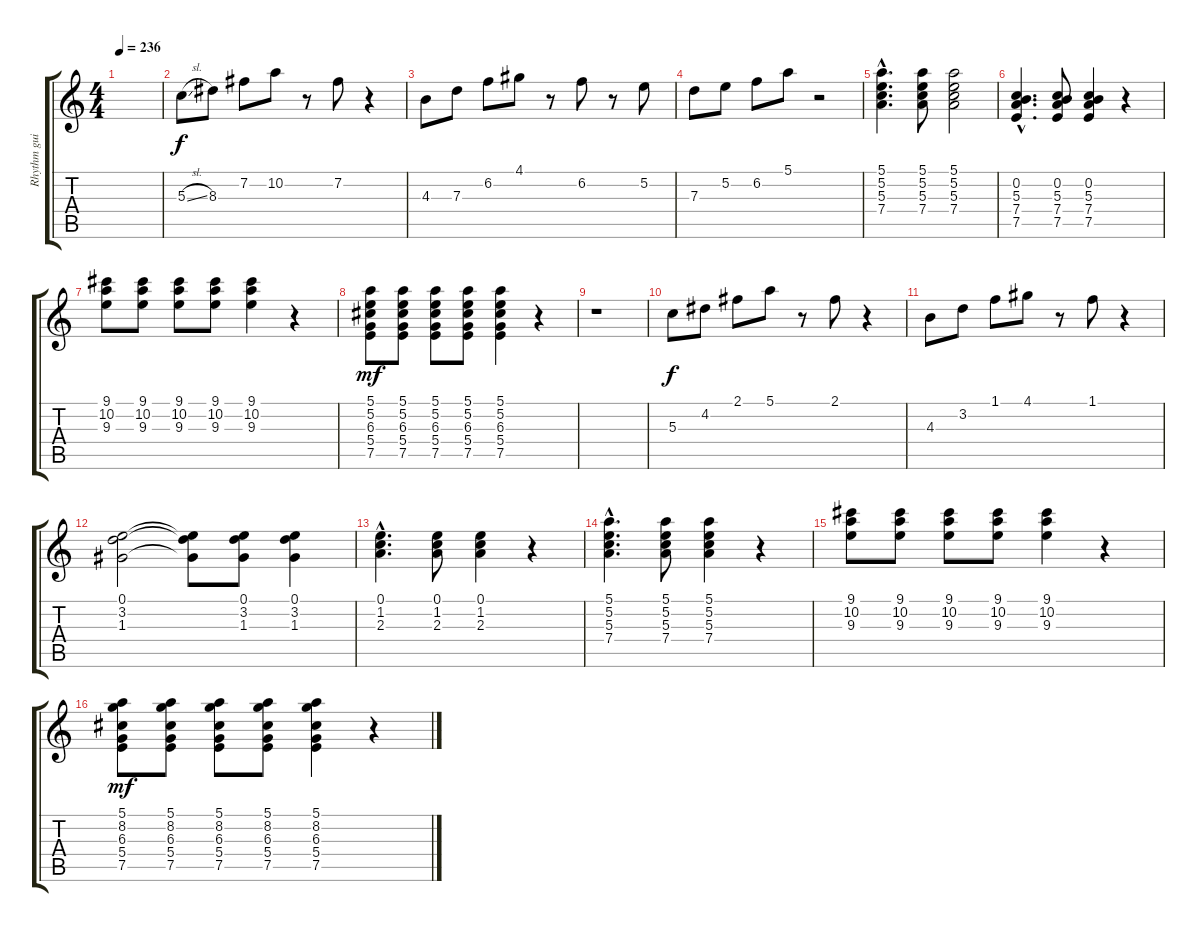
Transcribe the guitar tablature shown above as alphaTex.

\track ("Rhythm guitar" "Rhythm gui") {instrument acousticguitarsteel}
\staff {score tabs}
\tuning (E4 B3 G3 D3 A2 E2) {hide}
\ts (4 4)
\tempo 236
\clef g2
\ks c
|
5.3{sl}.8 8.3.8 7.2.8 10.2.8 r.8 7.2.8 r.4 |
4.3.8 7.3.8 6.2.8 4.1.8 r.8 6.2.8 r.8 5.2.8 |
7.3.8 5.2.8 6.2.8 5.1.8 r.2 |
(5.1{hac} 5.2{hac} 5.3{hac} 7.4{hac}).4{d} (5.1 5.2 5.3 7.4).8 (5.1 5.2 5.3 7.4).2 |
(0.2{hac} 5.3{hac} 7.4{hac} 7.5{hac}).4{d} (0.2 5.3 7.4 7.5).8 (0.2 5.3 7.4 7.5).4 r.4 |
(9.1 10.2 9.3).8 (9.1 10.2 9.3).8 (9.1 10.2 9.3).8 (9.1 10.2 9.3).8 (9.1 10.2 9.3).4 r.4 |
(5.1 5.2 6.3 5.4 7.5).8{dy mf} (5.1 5.2 6.3 5.4 7.5).8 (5.1 5.2 6.3 5.4 7.5).8 (5.1 5.2 6.3 5.4 7.5).8 (5.1 5.2 6.3 5.4 7.5).4 r.4 |
r.1 |
5.3.8{dy f} 4.2.8 2.1.8 5.1.8 r.8 2.1.8 r.4 |
4.3.8 3.2.8 1.1.8 4.1.8 r.8 1.1.8 r.4 |
(0.1 3.2 1.3).2 (0.1{t} 3.2{t} 1.3{t}).8 (0.1 3.2 1.3).8 (0.1 3.2 1.3).4 |
(0.1{hac} 1.2{hac} 2.3{hac}).4{d} (0.1 1.2 2.3).8 (0.1 1.2 2.3).4 r.4 |
(5.1{hac} 5.2{hac} 5.3{hac} 7.4{hac}).4{d} (5.1 5.2 5.3 7.4).8 (5.1 5.2 5.3 7.4).4 r.4 |
(9.1 10.2 9.3).8 (9.1 10.2 9.3).8 (9.1 10.2 9.3).8 (9.1 10.2 9.3).8 (9.1 10.2 9.3).4 r.4 |
(5.1 8.2 6.3 5.4 7.5).8{dy mf} (5.1 8.2 6.3 5.4 7.5).8 (5.1 8.2 6.3 5.4 7.5).8 (5.1 8.2 6.3 5.4 7.5).8 (5.1 8.2 6.3 5.4 7.5).4 r.4
